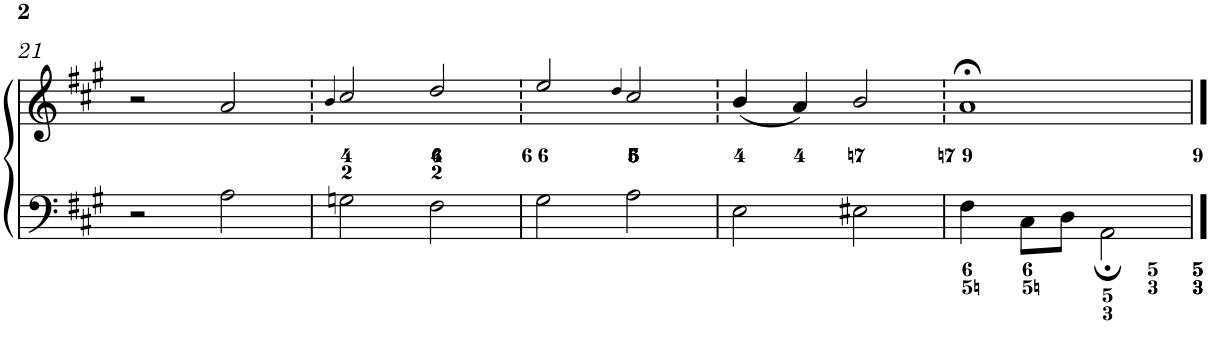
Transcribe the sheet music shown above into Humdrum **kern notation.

**kern	**kern
*part1	*part1
*staff2	*staff1
*I"Piano	*
*I'Pno.	*
!!LO:PB:g=z
*clefF4	*clefG2
*k[f#c#g#]	*k[f#c#g#]
*A:	*A:
*M4/4	*M4/4
*met(c)	*met(c)
=21	=21
2r	2r
2A\	2a/
=22	=22
.	4qb/
2Gn\	2cc#/
2F#\	2dd/
=23	=23
2G#\	2ee/
.	4qdd/
2A\	2cc#/
=24	=24
2E\	(4b/
.	4a/)
2E#X\	2b/
=25	=25
4F#\	1a;<
8C#\L	.
8D\J	.
2AA;\	.
==	==
*-	*-
